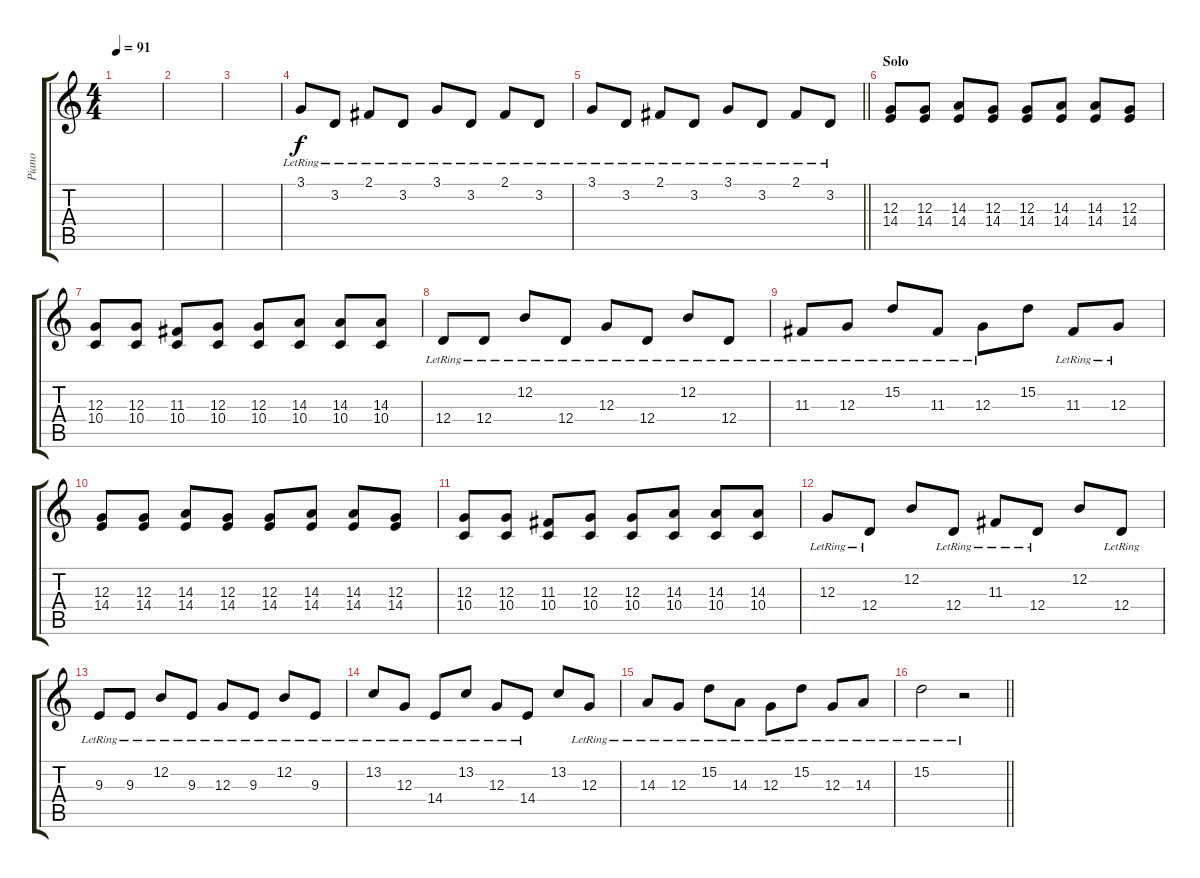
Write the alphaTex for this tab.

\track ("Piano" "Piano") {instrument electricgrandpiano}
\staff {score tabs}
\tuning (E4 B3 G3 D3 A2 C2) {hide}
\ts (4 4)
\tempo 91
\clef g2
\ks c
|
|
|
3.1{lr}.8 3.2{lr}.8 2.1{lr}.8 3.2{lr}.8 3.1{lr}.8 3.2{lr}.8 2.1{lr}.8 3.2{lr}.8 |
\barLineRight lightlight
3.1{lr}.8 3.2{lr}.8 2.1{lr}.8 3.2{lr}.8 3.1{lr}.8 3.2{lr}.8 2.1{lr}.8 3.2{lr}.8 |
\section ("" "Solo")
(12.3 14.4).8{volume 14 instrument distortionguitar} (12.3 14.4).8 (14.3 14.4).8 (12.3 14.4).8 (12.3 14.4).8 (14.3 14.4).8 (14.3 14.4).8 (12.3 14.4).8 |
(12.3 10.4).8 (12.3 10.4).8 (11.3 10.4).8 (12.3 10.4).8 (12.3 10.4).8 (14.3 10.4).8 (14.3 10.4).8 (14.3 10.4).8 |
12.4{lr}.8 12.4{lr}.8 12.2{lr}.8 12.4{lr}.8 12.3{lr}.8 12.4{lr}.8 12.2{lr}.8 12.4{lr}.8 |
11.3{lr}.8 12.3{lr}.8 15.2{lr}.8 11.3{lr}.8 12.3{lr}.8 15.2.8 11.3{lr}.8 12.3{lr}.8 |
(12.3 14.4).8 (12.3 14.4).8 (14.3 14.4).8 (12.3 14.4).8 (12.3 14.4).8 (14.3 14.4).8 (14.3 14.4).8 (12.3 14.4).8 |
(12.3 10.4).8 (12.3 10.4).8 (11.3 10.4).8 (12.3 10.4).8 (12.3 10.4).8 (14.3 10.4).8 (14.3 10.4).8 (14.3 10.4).8 |
12.3{lr}.8 12.4{lr}.8 12.2.8 12.4{lr}.8 11.3{lr}.8 12.4{lr}.8 12.2.8 12.4{lr}.8 |
9.3{lr}.8 9.3{lr}.8 12.2{lr}.8 9.3{lr}.8 12.3{lr}.8 9.3{lr}.8 12.2{lr}.8 9.3{lr}.8 |
13.2{lr}.8 12.3{lr}.8 14.4{lr}.8 13.2{lr}.8 12.3{lr}.8 14.4{lr}.8 13.2.8 12.3{lr}.8 |
14.3{lr}.8 12.3{lr}.8 15.2{lr}.8 14.3{lr}.8 12.3{lr}.8 15.2{lr}.8 12.3{lr}.8 14.3{lr}.8 |
\barLineRight lightlight
15.2{lr}.2 r.2
